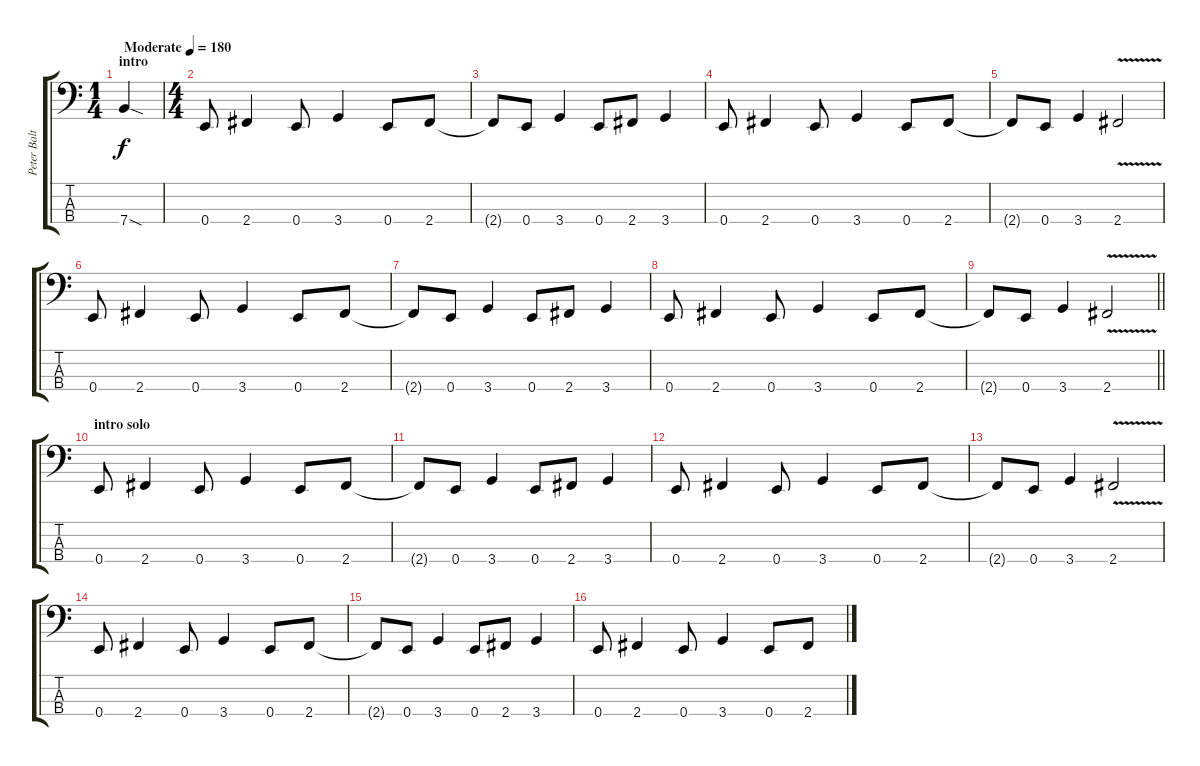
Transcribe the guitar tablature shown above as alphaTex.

\track ("Peter Baltes" "Peter Balt") {instrument electricbasspick}
\staff {score tabs}
\tuning (G2 D2 A1 E1) {hide}
\ts (1 4)
\section ("" "intro")
\tempo (180 "Moderate")
\clef f4
\ks c
7.4{sod}.4{dy f instrument electricbasspick} |
\ts (4 4)
0.4.8 2.4.4 0.4.8 3.4.4 0.4.8 2.4.8 |
2.4{t}.8 0.4.8 3.4.4 0.4.8 2.4.8 3.4.4 |
0.4.8 2.4.4 0.4.8 3.4.4 0.4.8 2.4.8 |
2.4{t}.8 0.4.8 3.4.4 2.4{v}.2 |
0.4.8 2.4.4 0.4.8 3.4.4 0.4.8 2.4.8 |
2.4{t}.8 0.4.8 3.4.4 0.4.8 2.4.8 3.4.4 |
0.4.8 2.4.4 0.4.8 3.4.4 0.4.8 2.4.8 |
\barLineRight lightlight
2.4{t}.8 0.4.8 3.4.4 2.4{v}.2 |
\section ("" "intro solo")
0.4.8 2.4.4 0.4.8 3.4.4 0.4.8 2.4.8 |
2.4{t}.8 0.4.8 3.4.4 0.4.8 2.4.8 3.4.4 |
0.4.8 2.4.4 0.4.8 3.4.4 0.4.8 2.4.8 |
2.4{t}.8 0.4.8 3.4.4 2.4{v}.2 |
0.4.8 2.4.4 0.4.8 3.4.4 0.4.8 2.4.8 |
2.4{t}.8 0.4.8 3.4.4 0.4.8 2.4.8 3.4.4 |
0.4.8 2.4.4 0.4.8 3.4.4 0.4.8 2.4.8
